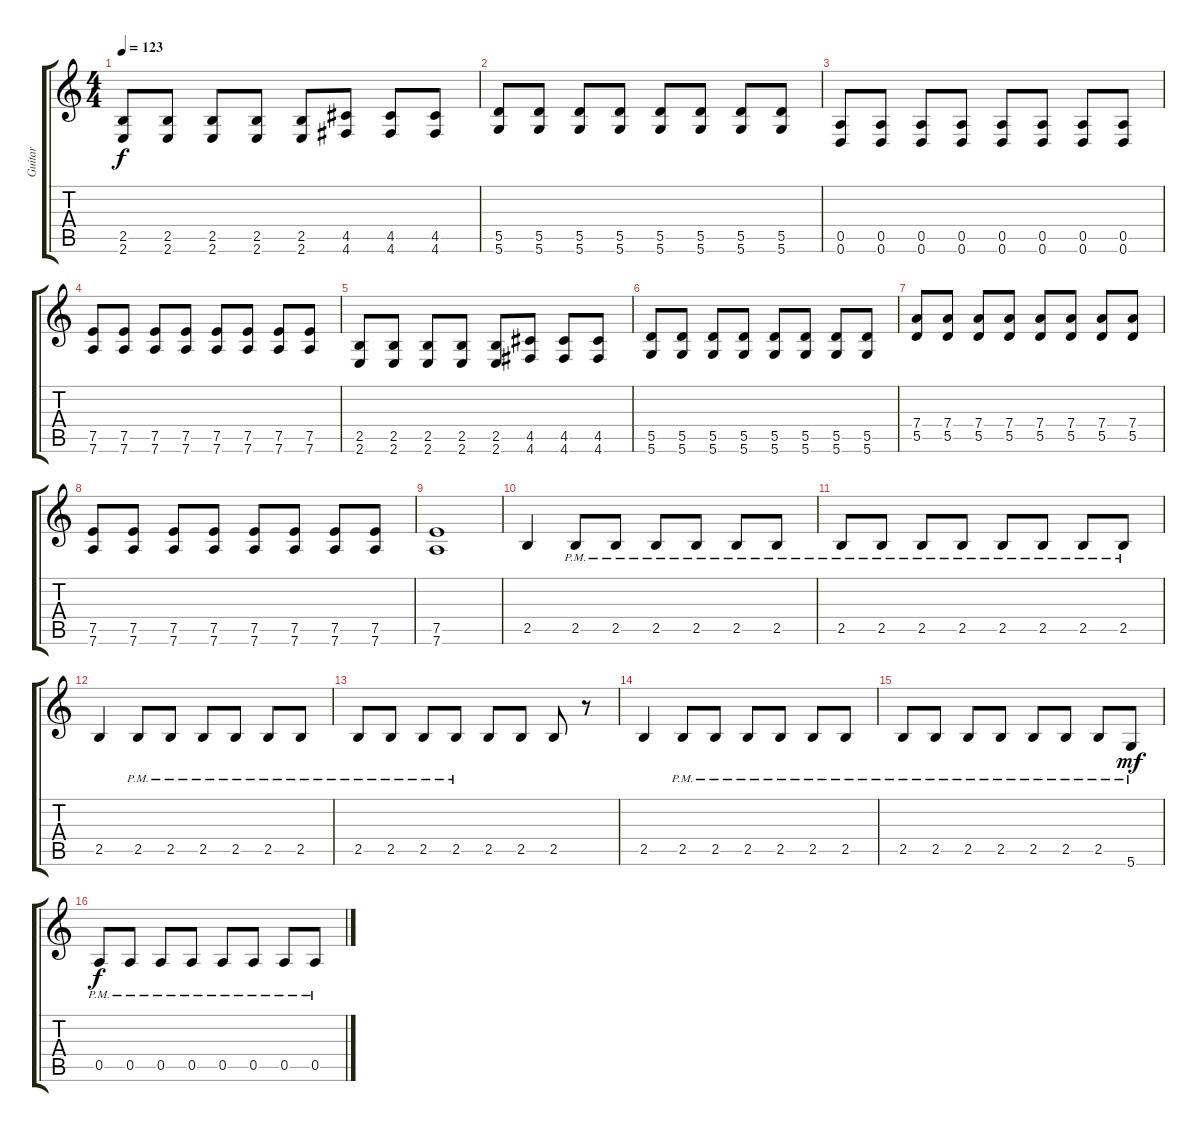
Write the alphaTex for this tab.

\track ("Guitar" "Guitar") {instrument distortionguitar}
\staff {score tabs}
\tuning (E4 B3 G3 D3 A2 D2) {hide}
\ts (4 4)
\tempo 123
\clef g2
\ks c
(2.5 2.6).8{dy f} (2.5 2.6).8 (2.5 2.6).8 (2.5 2.6).8 (2.5 2.6).8 (4.5 4.6).8 (4.5 4.6).8 (4.5 4.6).8 |
(5.5 5.6).8 (5.5 5.6).8 (5.5 5.6).8 (5.5 5.6).8 (5.5 5.6).8 (5.5 5.6).8 (5.5 5.6).8 (5.5 5.6).8 |
(0.5 0.6).8 (0.5 0.6).8 (0.5 0.6).8 (0.5 0.6).8 (0.5 0.6).8 (0.5 0.6).8 (0.5 0.6).8 (0.5 0.6).8 |
(7.5 7.6).8 (7.5 7.6).8 (7.5 7.6).8 (7.5 7.6).8 (7.5 7.6).8 (7.5 7.6).8 (7.5 7.6).8 (7.5 7.6).8 |
(2.5 2.6).8 (2.5 2.6).8 (2.5 2.6).8 (2.5 2.6).8 (2.5 2.6).8 (4.5 4.6).8 (4.5 4.6).8 (4.5 4.6).8 |
(5.5 5.6).8 (5.5 5.6).8 (5.5 5.6).8 (5.5 5.6).8 (5.5 5.6).8 (5.5 5.6).8 (5.5 5.6).8 (5.5 5.6).8 |
(7.4 5.5).8 (7.4 5.5).8 (7.4 5.5).8 (7.4 5.5).8 (7.4 5.5).8 (7.4 5.5).8 (7.4 5.5).8 (7.4 5.5).8 |
(7.5 7.6).8 (7.5 7.6).8 (7.5 7.6).8 (7.5 7.6).8 (7.5 7.6).8 (7.5 7.6).8 (7.5 7.6).8 (7.5 7.6).8 |
(7.5 7.6).1{volume 5} |
2.5.4{volume 14} 2.5{pm}.8 2.5{pm}.8 2.5{pm}.8 2.5{pm}.8 2.5{pm}.8 2.5{pm}.8 |
2.5{pm}.8 2.5{pm}.8 2.5{pm}.8 2.5{pm}.8 2.5{pm}.8 2.5{pm}.8 2.5{pm}.8 2.5{pm}.8 |
2.5.4 2.5{pm}.8 2.5{pm}.8 2.5{pm}.8 2.5{pm}.8 2.5{pm}.8 2.5{pm}.8 |
2.5{pm}.8 2.5{pm}.8 2.5{pm}.8 2.5{pm}.8 2.5.8 2.5.8 2.5.8 r.8 |
2.5.4 2.5{pm}.8 2.5{pm}.8 2.5{pm}.8 2.5{pm}.8 2.5{pm}.8 2.5{pm}.8 |
2.5{pm}.8 2.5{pm}.8 2.5{pm}.8 2.5{pm}.8 2.5{pm}.8 2.5{pm}.8 2.5{pm}.8 5.6{pm}.8{dy mf} |
0.5{pm}.8{dy f} 0.5{pm}.8 0.5{pm}.8 0.5{pm}.8 0.5{pm}.8 0.5{pm}.8 0.5{pm}.8 0.5{pm}.8
